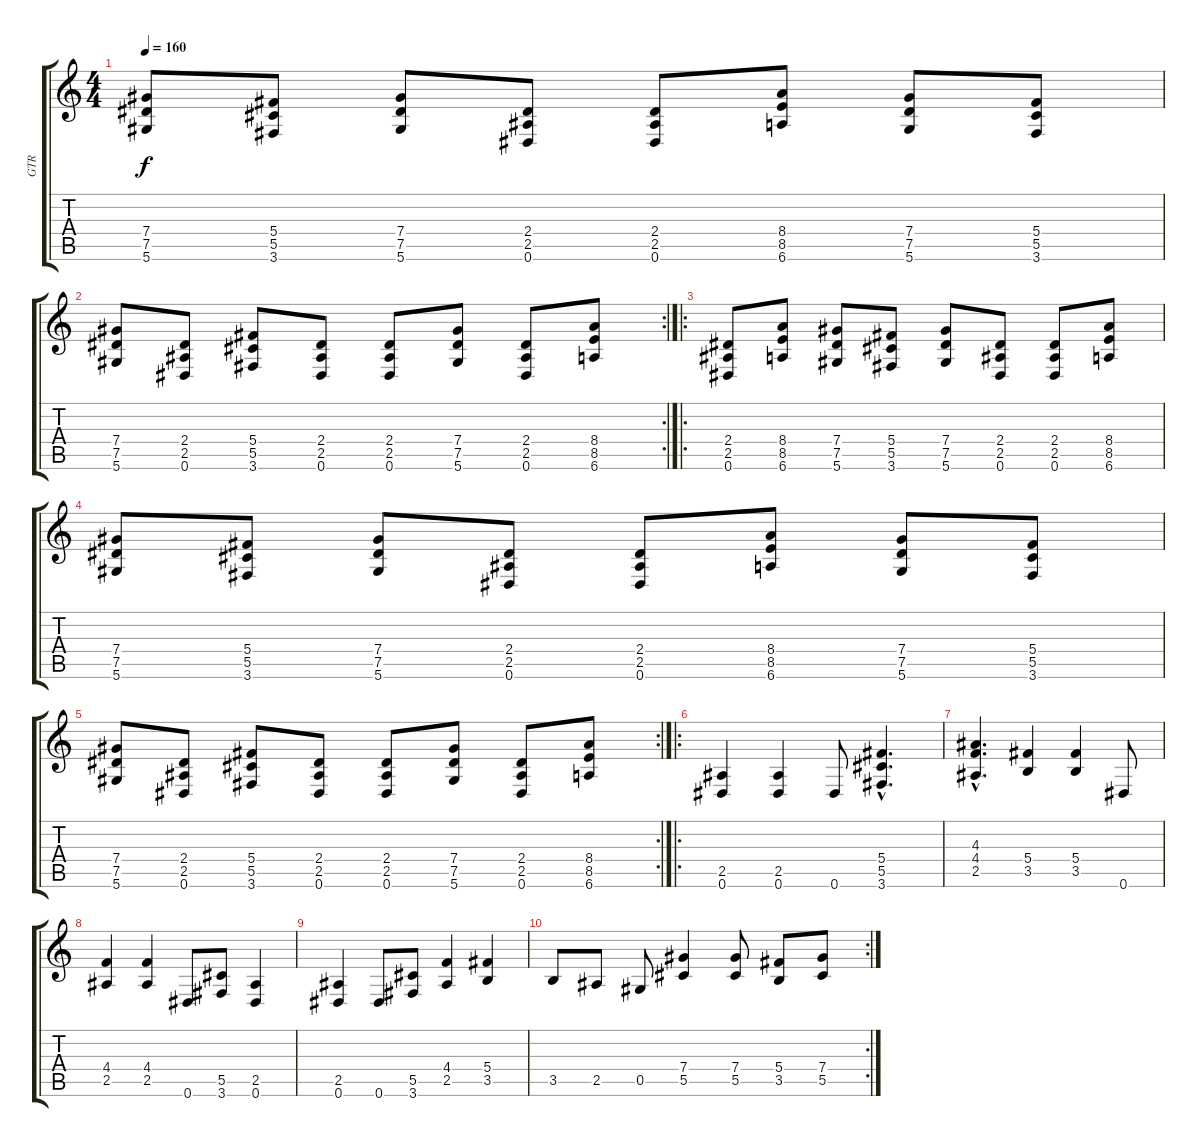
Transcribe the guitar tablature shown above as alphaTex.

\track ("GTR" "GTR") {instrument distortionguitar}
\staff {score tabs}
\tuning (Eb4 Bb3 Gb3 Db3 Ab2 Eb2) {hide}
\ts (4 4)
\tempo 160
\clef g2
\ks c
(7.4 7.5 5.6).8{dy f} (5.4 5.5 3.6).8 (7.4 7.5 5.6).8 (2.4 2.5 0.6).8 (2.4 2.5 0.6).8 (8.4 8.5 6.6).8 (7.4 7.5 5.6).8 (5.4 5.5 3.6).8 |
\rc 2
(7.4 7.5 5.6).8 (2.4 2.5 0.6).8 (5.4 5.5 3.6).8 (2.4 2.5 0.6).8 (2.4 2.5 0.6).8 (7.4 7.5 5.6).8 (2.4 2.5 0.6).8 (8.4 8.5 6.6).8 |
\ro
(2.4 2.5 0.6).8 (8.4 8.5 6.6).8 (7.4 7.5 5.6).8 (5.4 5.5 3.6).8 (7.4 7.5 5.6).8 (2.4 2.5 0.6).8 (2.4 2.5 0.6).8 (8.4 8.5 6.6).8 |
(7.4 7.5 5.6).8 (5.4 5.5 3.6).8 (7.4 7.5 5.6).8 (2.4 2.5 0.6).8 (2.4 2.5 0.6).8 (8.4 8.5 6.6).8 (7.4 7.5 5.6).8 (5.4 5.5 3.6).8 |
\rc 2
(7.4 7.5 5.6).8 (2.4 2.5 0.6).8 (5.4 5.5 3.6).8 (2.4 2.5 0.6).8 (2.4 2.5 0.6).8 (7.4 7.5 5.6).8 (2.4 2.5 0.6).8 (8.4 8.5 6.6).8 |
\ro
(2.5 0.6).4 (2.5 0.6).4 0.6.8 (5.4{hac} 5.5{hac} 3.6{hac}).4{d} |
(4.3{hac} 4.4{hac} 2.5{hac}).4{d} (5.4 3.5).4 (5.4 3.5).4 0.6.8 |
(4.4 2.5).4 (4.4 2.5).4 0.6.8 (5.5 3.6).8 (2.5 0.6).4 |
(2.5 0.6).4 0.6.8 (5.5 3.6).8 (4.4 2.5).4 (5.4 3.5).4 |
\rc 2
3.5.8 2.5.8 0.5.8 (7.4 5.5).4 (7.4 5.5).8 (5.4 3.5).8 (7.4 5.5).8
